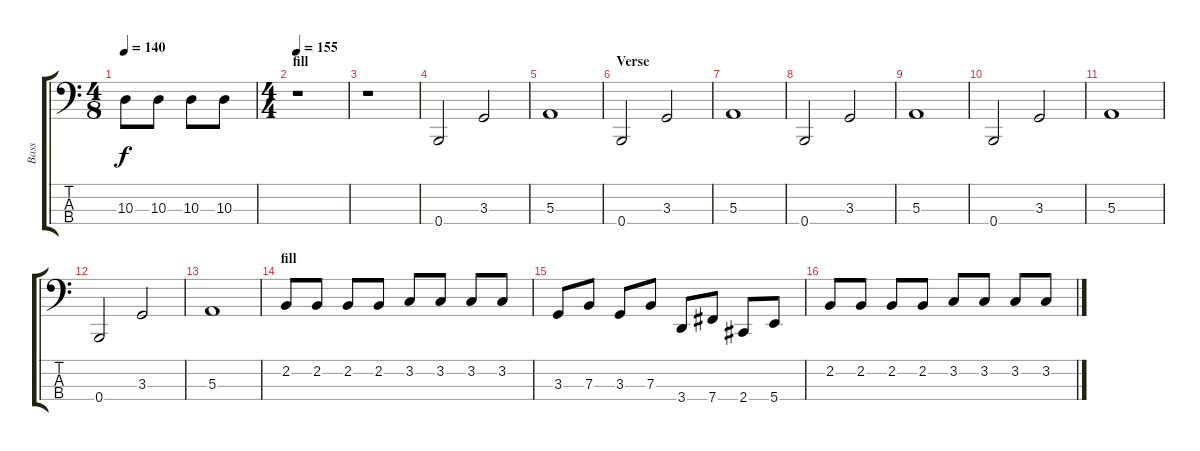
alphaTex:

\track ("Bass" "Bass") {instrument electricbasspick}
\staff {score tabs}
\tuning (D2 A1 E1 B0) {hide}
\ts (4 8)
\tempo 140
\clef f4
\ks c
10.3.8{dy f} 10.3.8 10.3.8 10.3.8 |
\ts (4 4)
\section ("" "fill")
\tempo 155
r.1 |
r.1 |
0.4.2 3.3.2 |
5.3.1 |
\section ("" "Verse")
0.4.2 3.3.2 |
5.3.1 |
0.4.2 3.3.2 |
5.3.1 |
0.4.2 3.3.2 |
5.3.1 |
0.4.2 3.3.2 |
5.3.1 |
\section ("" "fill")
2.2.8 2.2.8 2.2.8 2.2.8 3.2.8 3.2.8 3.2.8 3.2.8 |
3.3.8 7.3.8 3.3.8 7.3.8 3.4.8 7.4.8 2.4.8 5.4.8 |
2.2.8 2.2.8 2.2.8 2.2.8 3.2.8 3.2.8 3.2.8 3.2.8
